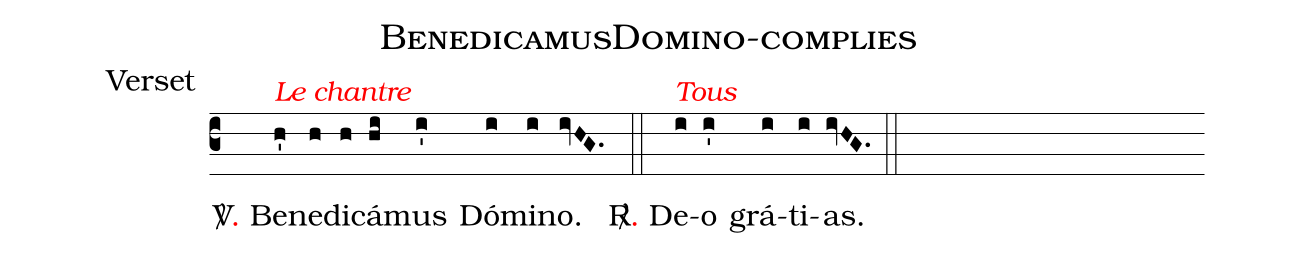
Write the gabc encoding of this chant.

name:BenedicamusDomino-complies;
office-part:Verset;
%%
(c3) <alt>\rubrique{Le chantre}</alt>
<sp>V/</sp><v>{\red.}</v> B{e}(h')ne(h)di(h)cá(hi)mus(i') Dó(i)mi(i)no.(ivHG.) (::)

<alt>\rubrique{Tous}</alt>
<sp>R/</sp><v>{\red.}</v> D{e}(i)o(i') grá(i)ti(i)as.(ivHG.) (::)
